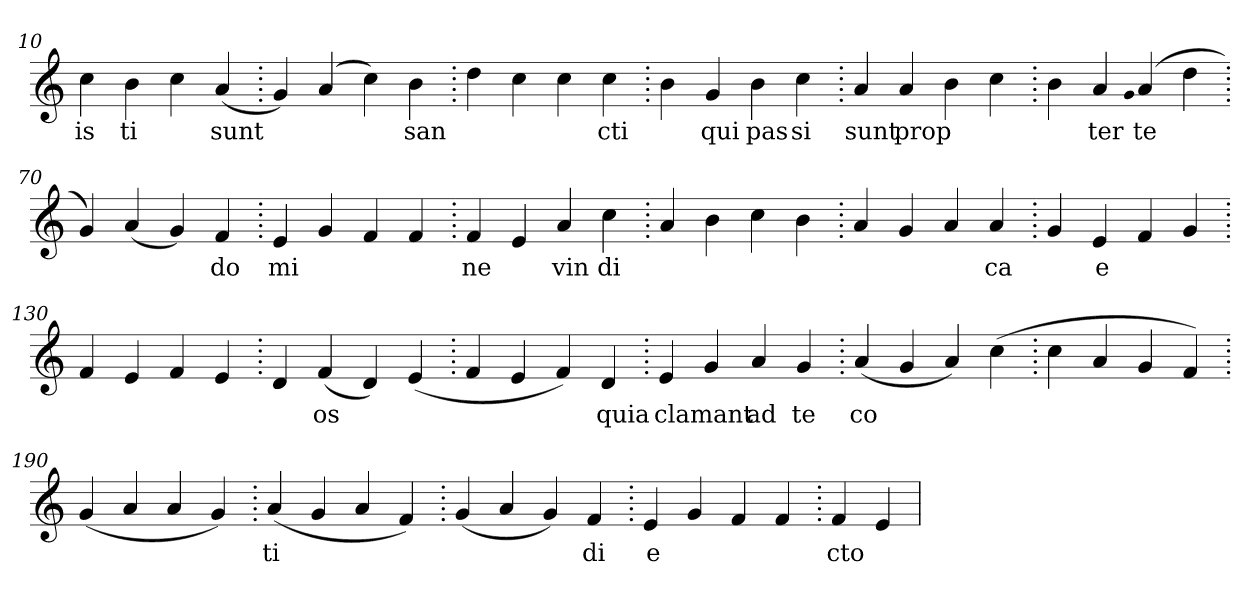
**kern	**text
*part1	*part1
*staff1	*staff1
*clefG2	*
=10.	=10.
4cc	is
4b	ti
4cc	.
(>4a	sunt
=20.	=20.
4g)	.
(>4a	.
4cc)	.
4b	san
=30.	=30.
4dd	.
4cc	.
4cc	.
4cc	cti
=40.	=40.
4b	.
4g	qui
4b	pas
4cc	si
=50.	=50.
4a	sunt
4a	prop
4b	.
4cc	.
=60.	=60.
4b	.
4a	ter
qqg	.
(>4a	te
4dd	.
=70.	=70.
4g)	.
(>4a	.
4g)	.
4f	do
=80.	=80.
4e	mi
4g	.
4f	.
4f	.
=90.	=90.
4f	ne
4e	.
4a	vin
4cc	di
=100.	=100.
4a	.
4b	.
4cc	.
4b	.
=110.	=110.
4a	.
4g	.
4a	.
4a	ca
=120.	=120.
4g	.
4e	e
4f	.
4g	.
=130.	=130.
4f	.
4e	.
4f	.
4e	.
=140.	=140.
4d	.
(>4f	os
4d)	.
(>4e	.
=150.	=150.
4f	.
4e	.
4f)	.
4d	quia
=160.	=160.
4e	cla
4g	mant
4a	ad
4g	te
=170.	=170.
(>4a	co
4g	.
4a)	.
(>4cc	.
=180.	=180.
4cc	.
4a	.
4g	.
4f)	.
=190.	=190.
(>4g	.
4a	.
4a	.
4g)	.
=200.	=200.
(>4a	ti
4g	.
4a	.
4f)	.
=210.	=210.
(>4g	.
4a	.
4g)	.
4f	di
=220.	=220.
4e	e
4g	.
4f	.
4f	.
=230.	=230.
4f	cto
4e	.
=	=
*-	*-
